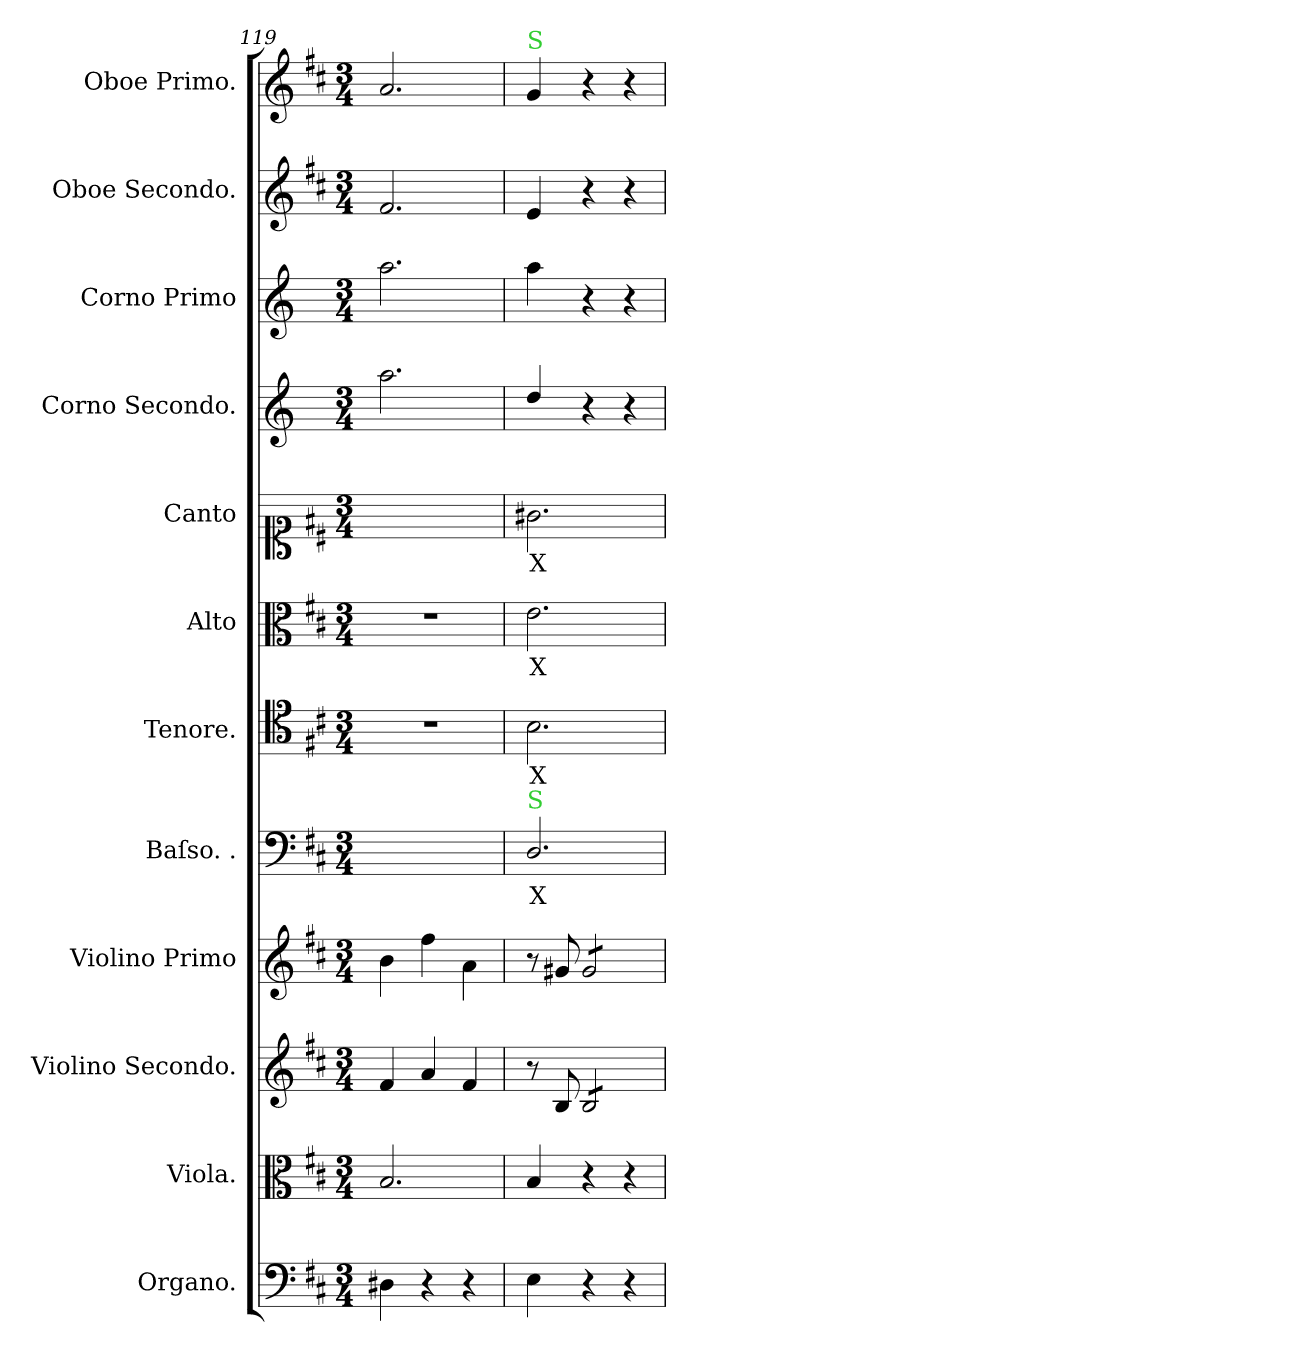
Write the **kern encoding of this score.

**kern	**kern	**kern	**kern	**kern	**text	**kern	**text	**kern	**text	**kern	**text	**kern	**kern	**kern	**kern
*part12	*part11	*part10	*part9	*part8	*part8	*part7	*part7	*part6	*part6	*part5	*part5	*part4	*part3	*part2	*part1
*staff12	*staff11	*staff10	*staff9	*staff8	*staff8	*staff7	*staff7	*staff6	*staff6	*staff5	*staff5	*staff4	*staff3	*staff2	*staff1
*I"Organo.	*I"Viola.	*I"Violino Secondo.	*I"Violino Primo	*I"Baſso. .	*	*I"Tenore.	*	*I"Alto	*	*I"Canto	*	*I"Corno Secondo.	*I"Corno Primo	*I"Oboe Secondo.	*I"Oboe Primo.
*I'org	*I'vla	*I'vl 2	*I'vl 1	*I'B	*	*I'T	*	*I'A	*	*	*	*I'cor 2	*I'cor 1	*I'ob 2	*I'ob 1
*clefF4	*clefC3	*clefG2	*clefG2	*clefF4	*	*clefC4	*	*clefC3	*	*clefC1	*	*clefG2	*clefG2	*clefG2	*clefG2
*	*	*	*	*	*	*	*	*	*	*	*	*ITrd6c10	*ITrd6c10	*	*
*k[f#c#]	*k[f#c#]	*k[f#c#]	*k[f#c#]	*k[f#c#]	*	*k[f#c#]	*	*k[f#c#]	*	*k[f#c#]	*	*k[f#c#]	*k[f#c#]	*k[f#c#]	*k[f#c#]
*M3/4	*M3/4	*M3/4	*M3/4	*M3/4	*	*M3/4	*	*M3/4	*	*M3/4	*	*M3/4	*M3/4	*M3/4	*M3/4
=119	=119	=119	=119	=119	=119	=119	=119	=119	=119	=119	=119	=119	=119	=119	=119
4D#X\	2.B/	4f#/	4b\	2.ryy	.	2.r	.	2.r	.	2.ryy	.	2.b\	2.b\	2.f#/	2.a/
4r	.	4a/	4ff#\	.	.	.	.	.	.	.	.	.	.	.	.
4r	.	4f#/	4a\	.	.	.	.	.	.	.	.	.	.	.	.
=120	=120	=120	=120	=120	=120	=120	=120	=120	=120	=120	=120	=120	=120	=120	=120
!	!	!	!	!	!	!	!	!	!	!	!	!	!	!	!LO:TX:a:color=limegreen:t=S
!	!	!	!	!LO:TX:a:color=limegreen:t=S	!	!	!	!	!	!	!	!	!	!	!
4E\	4B/	8r	8r	2.D/	X-	2.B\	X-	2.e\	X-	2.g#X\	X-	4e/	4b\	4e/	4g/
.	.	8B/	8g#X/	.	.	.	.	.	.	.	.	.	.	.	.
*	*	*tremolo	*	*	*	*	*	*	*	*	*	*	*	*	*
*	*	*	*tremolo	*	*	*	*	*	*	*	*	*	*	*	*
4r	4r	8B/L	8g#/L	.	.	.	.	.	.	.	.	4r	4r	4r	4r
.	.	8B/	8g#/	.	.	.	.	.	.	.	.	.	.	.	.
4r	4r	8B/	8g#/	.	.	.	.	.	.	.	.	4r	4r	4r	4r
.	.	8B/J	8g#/J	.	.	.	.	.	.	.	.	.	.	.	.
*	*	*	*Xtremolo	*	*	*	*	*	*	*	*	*	*	*	*
*	*	*Xtremolo	*	*	*	*	*	*	*	*	*	*	*	*	*
=	=	=	=	=	=	=	=	=	=	=	=	=	=	=	=
*-	*-	*-	*-	*-	*-	*-	*-	*-	*-	*-	*-	*-	*-	*-	*-
